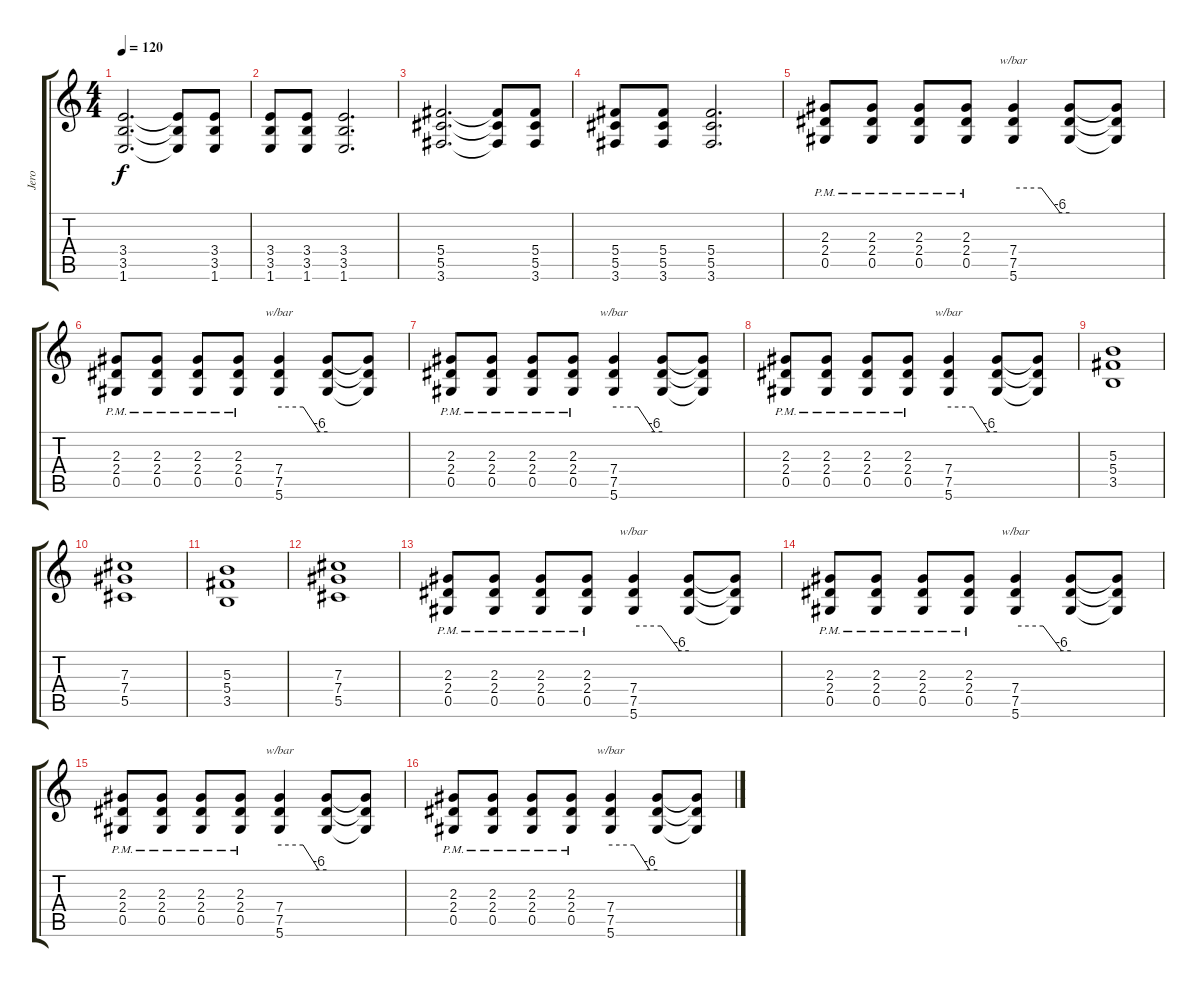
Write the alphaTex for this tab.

\track ("Jero" "Jero") {instrument overdrivenguitar}
\staff {score tabs}
\tuning (Eb4 Bb3 Gb3 Db3 Ab2 Eb2) {hide}
\ts (4 4)
\tempo 120
\clef g2
\ks c
(3.4 3.5 1.6).2{d dy f} (3.4{t} 3.5{t} 1.6{t}).8 (3.4 3.5 1.6).8 |
(3.4 3.5 1.6).8 (3.4 3.5 1.6).8 (3.4 3.5 1.6).2{d} |
(5.4 5.5 3.6).2{d} (5.4{t} 5.5{t} 3.6{t}).8 (5.4 5.5 3.6).8 |
(5.4 5.5 3.6).8 (5.4 5.5 3.6).8 (5.4 5.5 3.6).2{d} |
(2.3{pm} 2.4{pm} 0.5{pm}).8 (2.3{pm} 2.4{pm} 0.5{pm}).8 (2.3{pm} 2.4{pm} 0.5{pm}).8 (2.3{pm} 2.4{pm} 0.5{pm}).8 (7.4 7.5 5.6).4{tbe (custom default 0 0 30 0 50 -24 60 -24)} (7.4{t} 7.5{t} 5.6{t}).8 (7.4{t} 7.5{t} 5.6{t}).8{volume 0} |
(2.3{pm} 2.4{pm} 0.5{pm}).8{volume 13} (2.3{pm} 2.4{pm} 0.5{pm}).8 (2.3{pm} 2.4{pm} 0.5{pm}).8 (2.3{pm} 2.4{pm} 0.5{pm}).8 (7.4 7.5 5.6).4{tbe (custom default 0 0 30 0 50 -24 60 -24)} (7.4{t} 7.5{t} 5.6{t}).8 (7.4{t} 7.5{t} 5.6{t}).8{volume 0} |
(2.3{pm} 2.4{pm} 0.5{pm}).8{volume 13} (2.3{pm} 2.4{pm} 0.5{pm}).8 (2.3{pm} 2.4{pm} 0.5{pm}).8 (2.3{pm} 2.4{pm} 0.5{pm}).8 (7.4 7.5 5.6).4{tbe (custom default 0 0 30 0 50 -24 60 -24)} (7.4{t} 7.5{t} 5.6{t}).8 (7.4{t} 7.5{t} 5.6{t}).8{volume 0} |
(2.3{pm} 2.4{pm} 0.5{pm}).8{volume 13} (2.3{pm} 2.4{pm} 0.5{pm}).8 (2.3{pm} 2.4{pm} 0.5{pm}).8 (2.3{pm} 2.4{pm} 0.5{pm}).8 (7.4 7.5 5.6).4{tbe (custom default 0 0 30 0 50 -24 60 -24)} (7.4{t} 7.5{t} 5.6{t}).8 (7.4{t} 7.5{t} 5.6{t}).8{volume 0} |
(5.3 5.4 3.5).1{volume 13} |
(7.3 7.4 5.5).1 |
(5.3 5.4 3.5).1 |
(7.3 7.4 5.5).1 |
(2.3{pm} 2.4{pm} 0.5{pm}).8 (2.3{pm} 2.4{pm} 0.5{pm}).8 (2.3{pm} 2.4{pm} 0.5{pm}).8 (2.3{pm} 2.4{pm} 0.5{pm}).8 (7.4 7.5 5.6).4{tbe (custom default 0 0 30 0 50 -24 60 -24)} (7.4{t} 7.5{t} 5.6{t}).8 (7.4{t} 7.5{t} 5.6{t}).8{volume 0} |
(2.3{pm} 2.4{pm} 0.5{pm}).8{volume 13} (2.3{pm} 2.4{pm} 0.5{pm}).8 (2.3{pm} 2.4{pm} 0.5{pm}).8 (2.3{pm} 2.4{pm} 0.5{pm}).8 (7.4 7.5 5.6).4{tbe (custom default 0 0 30 0 50 -24 60 -24)} (7.4{t} 7.5{t} 5.6{t}).8 (7.4{t} 7.5{t} 5.6{t}).8{volume 0} |
(2.3{pm} 2.4{pm} 0.5{pm}).8{volume 13} (2.3{pm} 2.4{pm} 0.5{pm}).8 (2.3{pm} 2.4{pm} 0.5{pm}).8 (2.3{pm} 2.4{pm} 0.5{pm}).8 (7.4 7.5 5.6).4{tbe (custom default 0 0 30 0 50 -24 60 -24)} (7.4{t} 7.5{t} 5.6{t}).8 (7.4{t} 7.5{t} 5.6{t}).8{volume 0} |
(2.3{pm} 2.4{pm} 0.5{pm}).8{volume 13} (2.3{pm} 2.4{pm} 0.5{pm}).8 (2.3{pm} 2.4{pm} 0.5{pm}).8 (2.3{pm} 2.4{pm} 0.5{pm}).8 (7.4 7.5 5.6).4{tbe (custom default 0 0 30 0 50 -24 60 -24)} (7.4{t} 7.5{t} 5.6{t}).8 (7.4{t} 7.5{t} 5.6{t}).8{volume 0}
